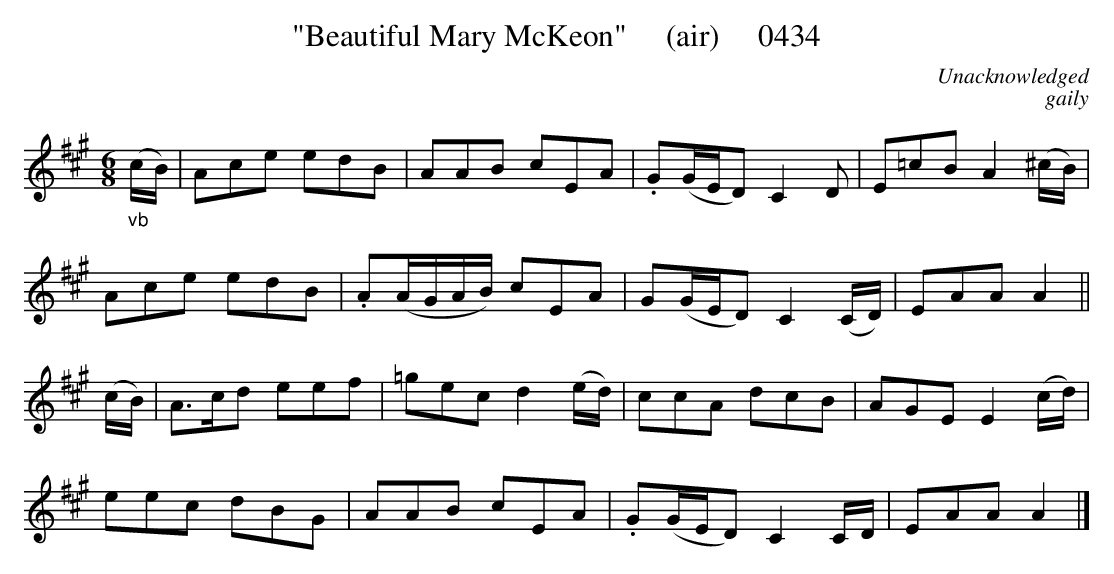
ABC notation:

X:1
T:"Beautiful Mary McKeon"     (air)     0434
C:Unacknowledged
C:gaily
M:6/8
L:1/8
K:A
"_vb"(c/2B/2)|Ace edB|AAB cEA|.G(G/2E/2D) C2D|E=cB A2(^c/2B/2)|
Ace edB|.A(A/2G/2A/2B/2) cEA|G(G/2E/2D) C2(C/2D/2)|EAA A2||
(c/2B/2)|A3/2c/2d eef|=gec d2(e/2d/2)|ccA dcB|AGE E2(c/2d/2)|
eec dBG|AAB cEA|.G(G/2E/2D) C2C/2D/2|EAA A2|]
